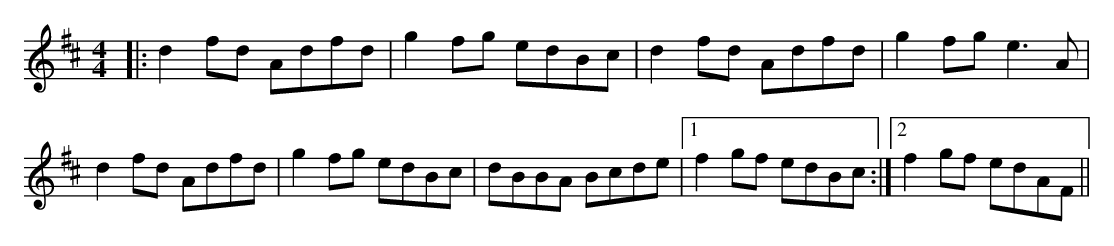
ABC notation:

X:1
M:4/4
K:D
|:d2fd Adfd|g2fg edBc|d2fd Adfd|g2fg e3A|
d2fd Adfd|g2fg edBc|dBBA Bcde|1 f2gf edBc:|2 f2gf edAF||
